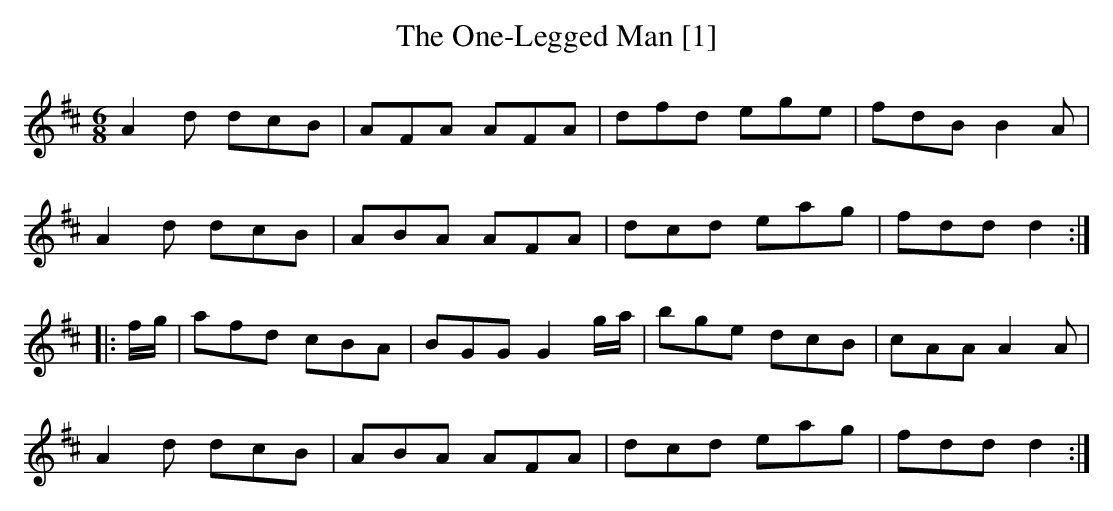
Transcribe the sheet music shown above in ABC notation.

X:1
T:One-Legged Man [1], The
M:6/8
L:1/8
K:D
A2d dcB | AFA AFA | dfd ege | fdB B2A |
A2d dcB | ABA AFA | dcd eag | fdd d2 :|
|: f/g/ | afd cBA | BGG G2 g/a/ | bge dcB | cAA A2A |
A2d dcB | ABA AFA | dcd eag | fdd d2 :|]
